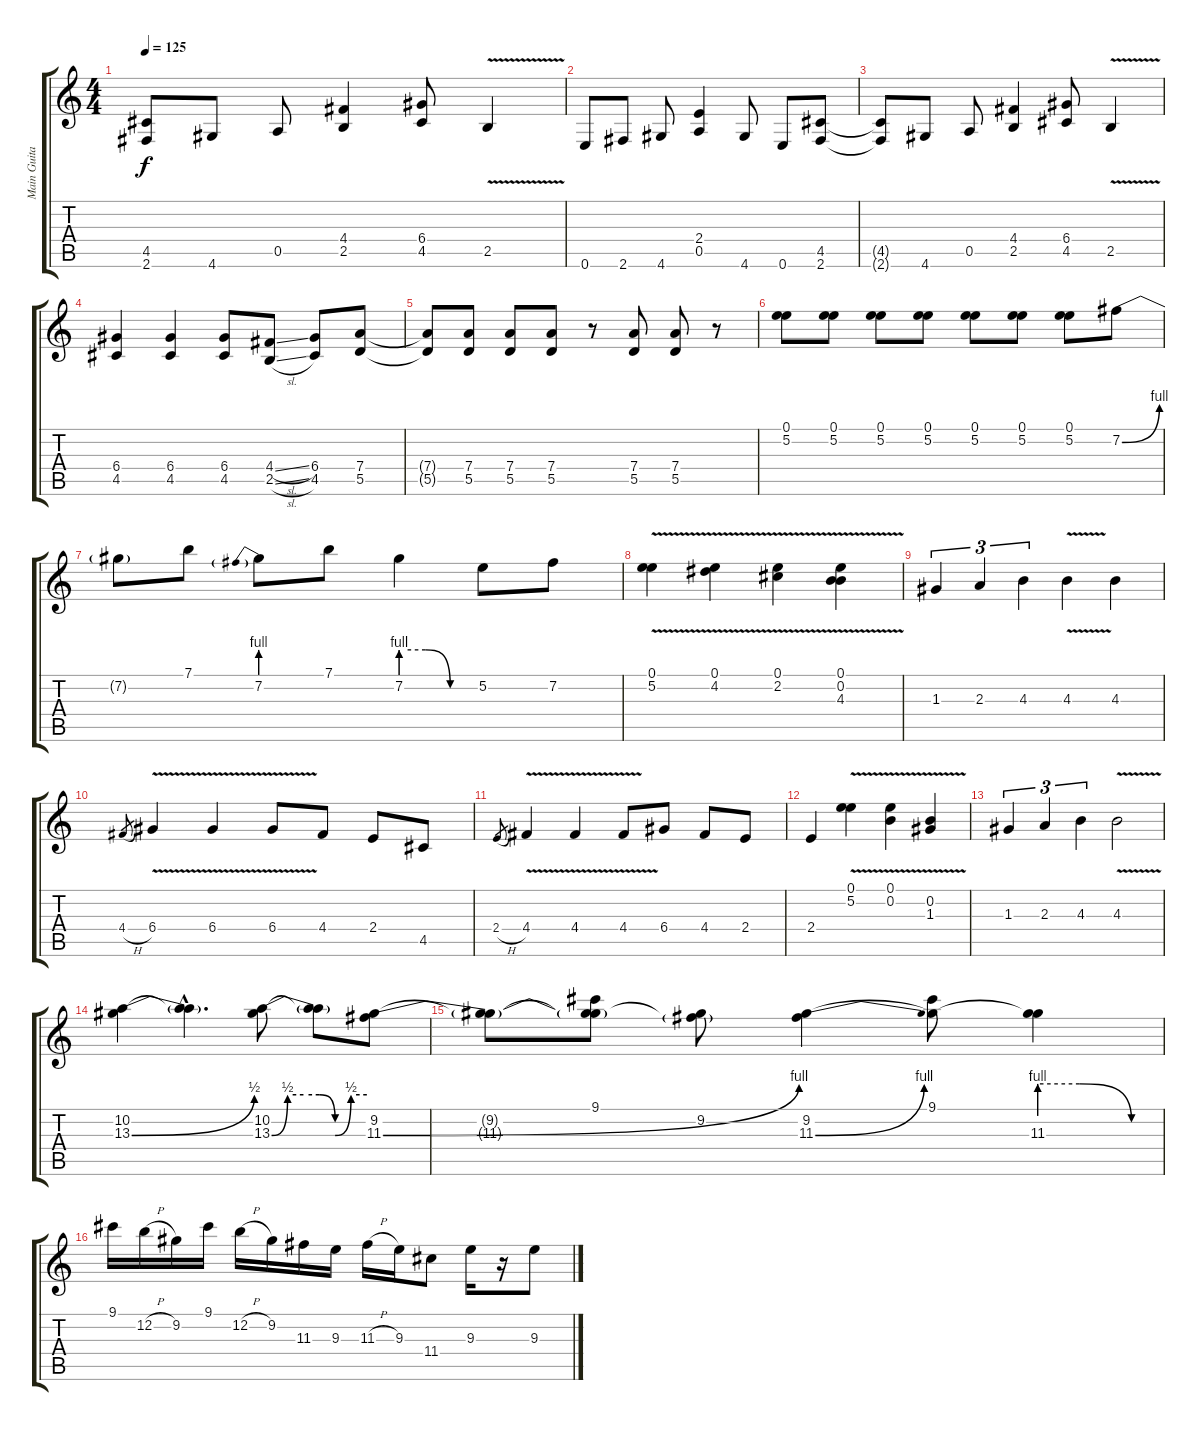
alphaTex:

\track ("Main Guitar Part" "Main Guita") {instrument distortionguitar}
\staff {score tabs}
\tuning (E4 B3 G3 D3 A2 E2) {hide}
\ts (4 4)
\tempo 125
\clef g2
\ks c
(4.5{t} 2.6{t}).8{dy f} 4.6.8 0.5.8 (4.4 2.5).4 (6.4 4.5).8 2.5{v}.4 |
0.6.8 2.6.8 4.6.8 (2.4 0.5).4 4.6.8 0.6.8 (4.5 2.6).8 |
(4.5{t} 2.6{t}).8 4.6.8 0.5.8 (4.4 2.5).4 (6.4 4.5).8 2.5{v}.4 |
(6.4 4.5).4 (6.4 4.5).4 (6.4 4.5).8 (4.4{sl} 2.5{sl}).8 (6.4 4.5).8 (7.4 5.5).8 |
(7.4{t} 5.5{t}).8 (7.4 5.5).8 (7.4 5.5).8 (7.4 5.5).8 r.8 (7.4 5.5).8 (7.4 5.5).8 r.8 |
(0.1 5.2).8 (0.1 5.2).8 (0.1 5.2).8 (0.1 5.2).8 (0.1 5.2).8 (0.1 5.2).8 (0.1 5.2).8 7.2{be (bend 0 0 60 4)}.8 |
7.2{t}.8 7.1.8 7.2{be (prebend 0 4 60 4)}.8 7.1.8 7.2{be (custom 0 4 20 4 40 0 60 0)}.4 5.2.8 7.2.8 |
(0.1 5.2{v}).4 (0.1 4.2{v}).4 (0.1 2.2{v}).4 (0.1 0.2 4.3{v}).4 |
1.3.4{tu (3 2)} 2.3.4{tu (3 2)} 4.3.4{tu (3 2)} 4.3{v}.4 4.3.4 |
4.4{h}.8{gr} 6.4{v}.4 6.4{v}.4 6.4{v}.8 4.4.8 2.4.8 4.5.8 |
2.4{h}.8{gr} 4.4{v}.4 4.4{v}.4 4.4{v}.8 6.4.8 4.4.8 2.4.8 |
2.4.4 (0.1 5.2{v}).4 (0.1 0.2{v}).4 (0.2 1.3{v}).4 |
1.3.4{tu (3 2)} 2.3.4{tu (3 2)} 4.3.4{tu (3 2)} 4.3{v}.2 |
(10.2 13.3{be (bend 0 0 60 2)}).4 (10.2{hac t} 13.3{hac t}).4{d} (10.2 13.3{be (custom 0 0 10 2 20 2 30 2 40 0 50 2 60 2)}).8 (10.2{t} 13.3{t}).8 (9.2 11.3{be (bend 0 0 60 4)}).8 |
(9.2{t} 11.3{t}).8 (9.1 9.2{t} 11.3{t}).8 (9.2 11.3{t}).8 (9.2 11.3{be (bend 0 0 60 4)}).4 (9.1 9.2{t}).8 (9.2{t} 11.3{be (custom 0 4 20 4 46 0 60 0)}).4 |
9.1.16 12.2{h}.16 9.2.16 9.1.16 12.2{h}.16 9.2.16 11.3.16 9.3.16 11.3{h}.16 9.3.16 11.4.8 9.3.16 r.16 9.3.8
